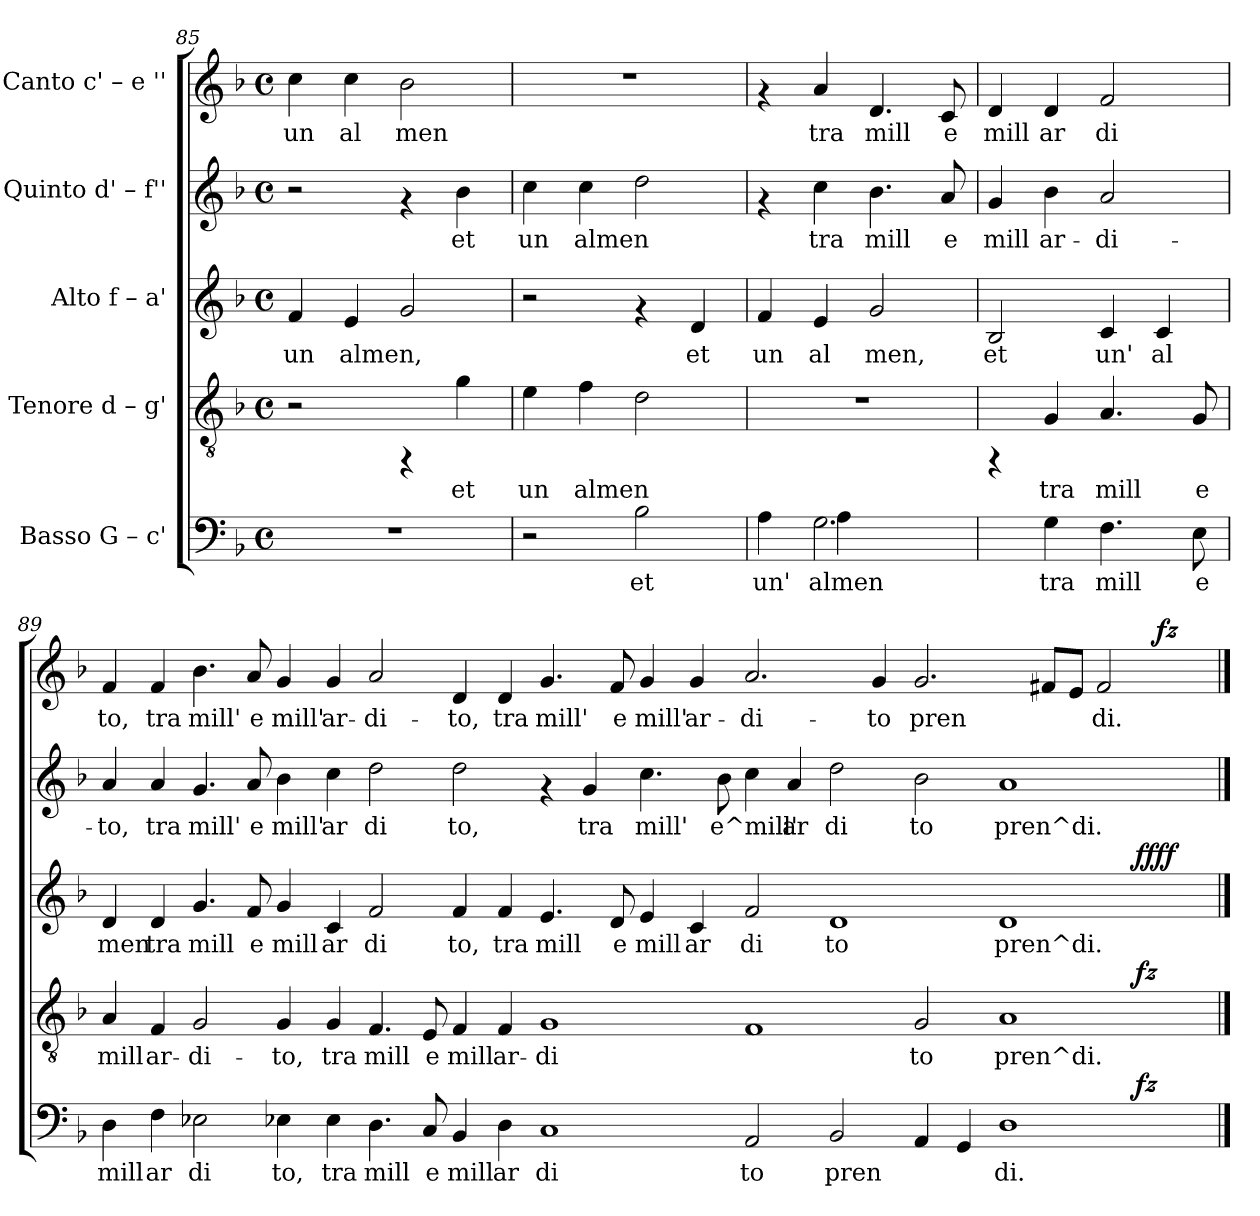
**kern	**text	**dynam	**kern	**text	**dynam	**kern	**text	**dynam	**kern	**text	**kern	**text	**dynam
*part5	*part5	*part5	*part4	*part4	*part4	*part3	*part3	*part3	*part2	*part2	*part1	*part1	*part1
*staff5	*staff5	*staff5	*staff4	*staff4	*staff4	*staff3	*staff3	*staff3	*staff2	*staff2	*staff1	*staff1	*staff1
*I"Basso  G – c'	*	*	*I"Tenore  d – g'	*	*	*I"Alto  f – a'	*	*	*I"Quinto  d' – f''	*	*I"Canto  c' – e ''	*	*
*clefF4	*	*	*clefGv2	*	*	*clefG2	*	*	*clefG2	*	*clefG2	*	*
*k[b-]	*	*	*k[b-]	*	*	*k[b-]	*	*	*k[b-]	*	*k[b-]	*	*
*F:	*	*	*F:	*	*	*F:	*	*	*F:	*	*F:	*	*
*M4/4	*	*	*M4/4	*	*	*M4/4	*	*	*M4/4	*	*M4/4	*	*
*met(c)	*	*	*met(c)	*	*	*met(c)	*	*	*met(c)	*	*met(c)	*	*
=85	=85	=85	=85	=85	=85	=85	=85	=85	=85	=85	=85	=85	=85
!	!	!	!	!	!	!	!LO:LY:b:cj	!	!	!	!	!LO:LY:b:rj	!
1r	.	.	2r	.	.	4f/	un	.	2r	.	4cc\	un	.
!	!	!	!	!	!	!	!LO:LY:b:cj	!	!	!	!	!LO:LY:b:rj	!
.	.	.	.	.	.	4e/	almen,	.	.	.	4cc\	al	.
!	!	!	!	!	!	!	!LO:LY:b:cj	!	!	!	!	!LO:LY:b:rj	!
.	.	.	4rFF	.	.	2g/	.	.	4rf	.	2b-\	men	.
!	!	!	!	!LO:LY:b:cj	!	!	!	!	!	!LO:LY:b:rj	!	!	!
.	.	.	4g\	et	.	.	.	.	4b-\	et	.	.	.
=86	=86	=86	=86	=86	=86	=86	=86	=86	=86	=86	=86	=86	=86
!	!	!	!	!LO:LY:b:cj	!	!	!	!	!	!LO:LY:b:rj	!	!	!
2r	.	.	4e\	un	.	2r	.	.	4cc\	un	1r	.	.
!	!	!	!	!LO:LY:b:cj	!	!	!	!	!	!LO:LY:b:rj	!	!	!
.	.	.	4f\	almen	.	.	.	.	4cc\	almen	.	.	.
!	!LO:LY:b:cj	!	!	!LO:LY:b:cj	!	!	!	!	!	!LO:LY:b:rj	!	!	!
2B-\	et	.	2d\	.	.	4rf	.	.	2dd\	.	.	.	.
!	!	!	!	!	!	!	!LO:LY:b:cj	!	!	!	!	!	!
.	.	.	.	.	.	4d/	et	.	.	.	.	.	.
=87	=87	=87	=87	=87	=87	=87	=87	=87	=87	=87	=87	=87	=87
!	!LO:LY:b:cj	!	!	!	!	!	!LO:LY:b:cj	!	!	!	!	!	!
*^	*	*	*	*	*	*	*	*	*	*	*	*	*
4A\	4ryy	un'	.	1r	.	.	4f/	un	.	4rf	.	4rf	.	.
!	!	!LO:LY:b:cj	!	!	!	!	!	!LO:LY:b:cj	!	!	!LO:LY:b:rj	!	!LO:LY:b:rj	!
2.G\	4A\	almen	.	.	.	.	4e/	al	.	4cc\	tra	4a/	tra	.
!	!	!	!	!	!	!	!	!LO:LY:b:cj	!	!	!LO:LY:b:rj	!	!LO:LY:b:rj	!
.	2ryy	.	.	.	.	.	2g/	men,	.	4.b-\	mill	4.d/	mill	.
!	!	!	!	!	!	!	!	!	!	!	!LO:LY:b:rj	!	!LO:LY:b:rj	!
.	.	.	.	.	.	.	.	.	.	8a/	e	8c/	e	.
*v	*v	*	*	*	*	*	*	*	*	*	*	*	*	*
=88	=88	=88	=88	=88	=88	=88	=88	=88	=88	=88	=88	=88	=88
!	!	!	!	!	!	!	!LO:LY:b:cj	!	!	!LO:LY:b:rj	!	!LO:LY:b:rj	!
4ryy	.	.	4rFF	.	.	2B-/	et	.	4g/	mill	4d/	mill	.
!	!LO:LY:b:cj	!	!	!LO:LY:b:cj	!	!	!	!	!	!LO:LY:b:rj	!	!LO:LY:b:rj	!
4G\	tra	.	4G/	tra	.	.	.	.	4b-\	ar-	4d/	ar	.
!	!LO:LY:b:cj	!	!	!LO:LY:b:cj	!	!	!LO:LY:b:cj	!	!	!LO:LY:b:rj	!	!LO:LY:b:rj	!
4.F\	mill	.	4.A/	mill	.	4c/	un'	.	2a/	-di-	2f/	di	.
!	!	!	!	!	!	!	!LO:LY:b:cj	!	!	!	!	!	!
.	.	.	.	.	.	4c/	al	.	.	.	.	.	.
!	!LO:LY:b:cj	!	!	!LO:LY:b:cj	!	!	!	!	!	!	!	!	!
8E\	e	.	8G/	e	.	.	.	.	.	.	.	.	.
!!LO:PB:g=z
=89	=89	=89	=89	=89	=89	=89	=89	=89	=89	=89	=89	=89	=89
!	!LO:LY:b:cj	!	!	!LO:LY:b:cj	!	!	!LO:LY:b:cj	!	!	!LO:LY:b:rj	!	!LO:LY:b:rj	!
*^	*	*	*^	*	*	*^	*	*	*	*	*^	*	*
4D\	1ryy	mill	.	4A/	1ryy	mill	.	4d/	1ryy	men	.	4a/	-to,	4f/	1ryy	to,	.
!	!	!LO:LY:b:cj	!	!	!	!LO:LY:b:cj	!	!	!	!LO:LY:b:cj	!	!	!LO:LY:b:rj	!	!	!LO:LY:b:rj	!
4F\	.	ar	.	4F/	.	ar-	.	4d/	.	tra	.	4a/	tra	4f/	.	tra	.
!	!	!LO:LY:b:cj	!	!	!	!LO:LY:b:cj	!	!	!	!LO:LY:b:cj	!	!	!LO:LY:b:rj	!	!	!LO:LY:b:rj	!
2E-X\	.	di	.	2G/	.	-di-	.	4.g/	.	mill	.	4.g/	mill'	4.b-\	.	mill'	.
!	!	!	!	!	!	!	!	!	!	!LO:LY:b:cj	!	!	!LO:LY:b:rj	!	!	!LO:LY:b:rj	!
.	.	.	.	.	.	.	.	8f/	.	e	.	8a/	e	8a/	.	e	.
!	!	!LO:LY:b:cj	!	!	!	!LO:LY:b:cj	!	!	!	!LO:LY:b:cj	!	!	!LO:LY:b:rj	!	!	!LO:LY:b:rj	!
4E-X\	1ryy	to,	.	4G/	1ryy	-to,	.	4g/	1ryy	mill	.	4b-\	mill'	4g/	1ryy	mill'	.
!	!	!LO:LY:b:cj	!	!	!	!LO:LY:b:cj	!	!	!	!LO:LY:b:cj	!	!	!LO:LY:b:rj	!	!	!LO:LY:b:rj	!
4E-\	.	tra	.	4G/	.	tra	.	4c/	.	ar	.	4cc\	ar	4g/	.	ar-	.
!	!	!LO:LY:b:cj	!	!	!	!LO:LY:b:cj	!	!	!	!LO:LY:b:cj	!	!	!LO:LY:b:rj	!	!	!LO:LY:b:rj	!
4.D\	.	mill	.	4.F/	.	mill	.	2f/	.	di	.	2dd\	di	2a/	.	-di-	.
!	!	!LO:LY:b:cj	!	!	!	!LO:LY:b:cj	!	!	!	!	!	!	!	!	!	!	!
8C/	.	e	.	8E/	.	e	.	.	.	.	.	.	.	.	.	.	.
!	!	!LO:LY:b:cj	!	!	!	!LO:LY:b:cj	!	!	!	!LO:LY:b:cj	!	!	!LO:LY:b:rj	!	!	!LO:LY:b:rj	!
4BB-/	1ryy	mill	.	4F/	1ryy	mill	.	4f/	1ryy	to,	.	2dd\	to,	4d/	1ryy	-to,	.
!	!	!LO:LY:b:cj	!	!	!	!LO:LY:b:cj	!	!	!	!LO:LY:b:cj	!	!	!	!	!	!LO:LY:b:rj	!
4D\	.	ar	.	4F/	.	ar-	.	4f/	.	tra	.	.	.	4d/	.	tra	.
!	!	!LO:LY:b:cj	!	!	!	!LO:LY:b:cj	!	!	!	!LO:LY:b:cj	!	!	!	!	!	!LO:LY:b:rj	!
1C	.	di	.	1G	.	-di-	.	4.e/	.	mill	.	4rf	.	4.g/	.	mill'	.
!	!	!	!	!	!	!	!	!	!	!	!	!	!LO:LY:b:rj	!	!	!	!
.	.	.	.	.	.	.	.	.	.	.	.	4g/	tra	.	.	.	.
!	!	!	!	!	!	!	!	!	!	!LO:LY:b:cj	!	!	!	!	!	!LO:LY:b:rj	!
.	.	.	.	.	.	.	.	8d/	.	e	.	.	.	8f/	.	e	.
!	!	!	!	!	!	!	!	!	!	!LO:LY:b:cj	!	!	!LO:LY:b:rj	!	!	!LO:LY:b:rj	!
.	1ryy	.	.	.	1ryy	.	.	4e/	1ryy	mill	.	4.cc\	mill'	4g/	1ryy	mill'	.
!	!	!	!	!	!	!	!	!	!	!LO:LY:b:cj	!	!	!	!	!	!LO:LY:b:rj	!
.	.	.	.	.	.	.	.	4c/	.	ar	.	.	.	4g/	.	ar-	.
!	!	!	!	!	!	!	!	!	!	!	!	!	!LO:LY:b:rj	!	!	!	!
.	.	.	.	.	.	.	.	.	.	.	.	8b-\	e^mill'	.	.	.	.
!	!	!LO:LY:b:cj	!	!	!	!LO:LY:b:cj	!	!	!	!LO:LY:b:cj	!	!	!LO:LY:b:rj	!	!	!LO:LY:b:rj	!
2AA/	.	to	.	1F	.	--	.	2f/	.	di	.	4cc\	.	2.a/	.	-di-	.
!	!	!	!	!	!	!	!	!	!	!	!	!	!LO:LY:b:rj	!	!	!	!
.	.	.	.	.	.	.	.	.	.	.	.	4a/	ar	.	.	.	.
!	!	!LO:LY:b:cj	!	!	!	!	!	!	!	!LO:LY:b:cj	!	!	!LO:LY:b:rj	!	!	!	!
2BB-/	1ryy	pren	.	.	1ryy	.	.	1d	1ryy	to	.	2dd\	di	.	1ryy	.	.
!	!	!	!	!	!	!	!	!	!	!	!	!	!	!	!	!LO:LY:b:rj	!
.	.	.	.	.	.	.	.	.	.	.	.	.	.	4g/	.	-to	.
!	!	!LO:LY:b:cj	!	!	!	!LO:LY:b:cj	!	!	!	!	!	!	!LO:LY:b:rj	!	!	!LO:LY:b:rj	!
4AA/	.	.	.	2G/	.	-to	.	.	.	.	.	2b-\	to	2.g/	.	pren-	.
!	!	!LO:LY:b:cj	!	!	!	!	!	!	!	!	!	!	!	!	!	!	!
4GG/	.	.	.	.	.	.	.	.	.	.	.	.	.	.	.	.	.
!	!	!LO:LY:b:cj	!	!	!	!LO:LY:b:cj	!	!	!	!LO:LY:b:cj	!	!	!LO:LY:b:rj	!	!	!	!
1D	2ryy	di.	.	1A	2ryy	pren^di.-	.	1d	2ryy	pren^di.	.	1a	pren^di.	.	2ryy	.	.
!	!	!	!	!	!	!	!	!	!	!	!	!	!	!	!	!LO:LY:b:rj	!
.	.	.	.	.	.	.	.	.	.	.	.	.	.	8f#X/L	.	--	.
!	!	!	!	!	!	!	!	!	!	!	!	!	!	!	!	!LO:LY:b:rj	!
.	.	.	.	.	.	.	.	.	.	.	.	.	.	8e/J	.	--	.
!	!	!	!	!	!	!	!	!	!	!	!	!	!	!	!	!LO:LY:b:rj	!
.	8ryy	.	.	.	8ryy	.	.	.	8ryy	.	.	.	.	2f#/	8...ryy	-di.	.
.	32ryy	.	.	.	32ryy	.	.	.	32ryy	.	.	.	.	.	.	.	.
!	!	!	!LO:DY:b	!	!	!	!LO:DY:b	!	!	!	!LO:DY:b	!	!	!	!	!	!
.	4ryy	.	fz	.	4ryy	.	fz	.	4ryy	.	ffff	.	.	.	.	.	.
!	!	!	!	!	!	!	!	!	!	!	!	!	!	!	!	!	!LO:DY:b
.	.	.	.	.	.	.	.	.	.	.	.	.	.	.	4ryy	.	fz
.	16.ryy	.	.	.	16.ryy	.	.	.	16.ryy	.	.	.	.	.	.	.	.
.	.	.	.	.	.	.	.	.	.	.	.	.	.	.	64ryy	.	.
*v	*v	*	*	*	*	*	*	*v	*v	*	*	*	*	*v	*v	*	*
*	*	*	*v	*v	*	*	*	*	*	*	*	*	*	*
==	==	==	==	==	==	==	==	==	==	==	==	==	==
*-	*-	*-	*-	*-	*-	*-	*-	*-	*-	*-	*-	*-	*-
